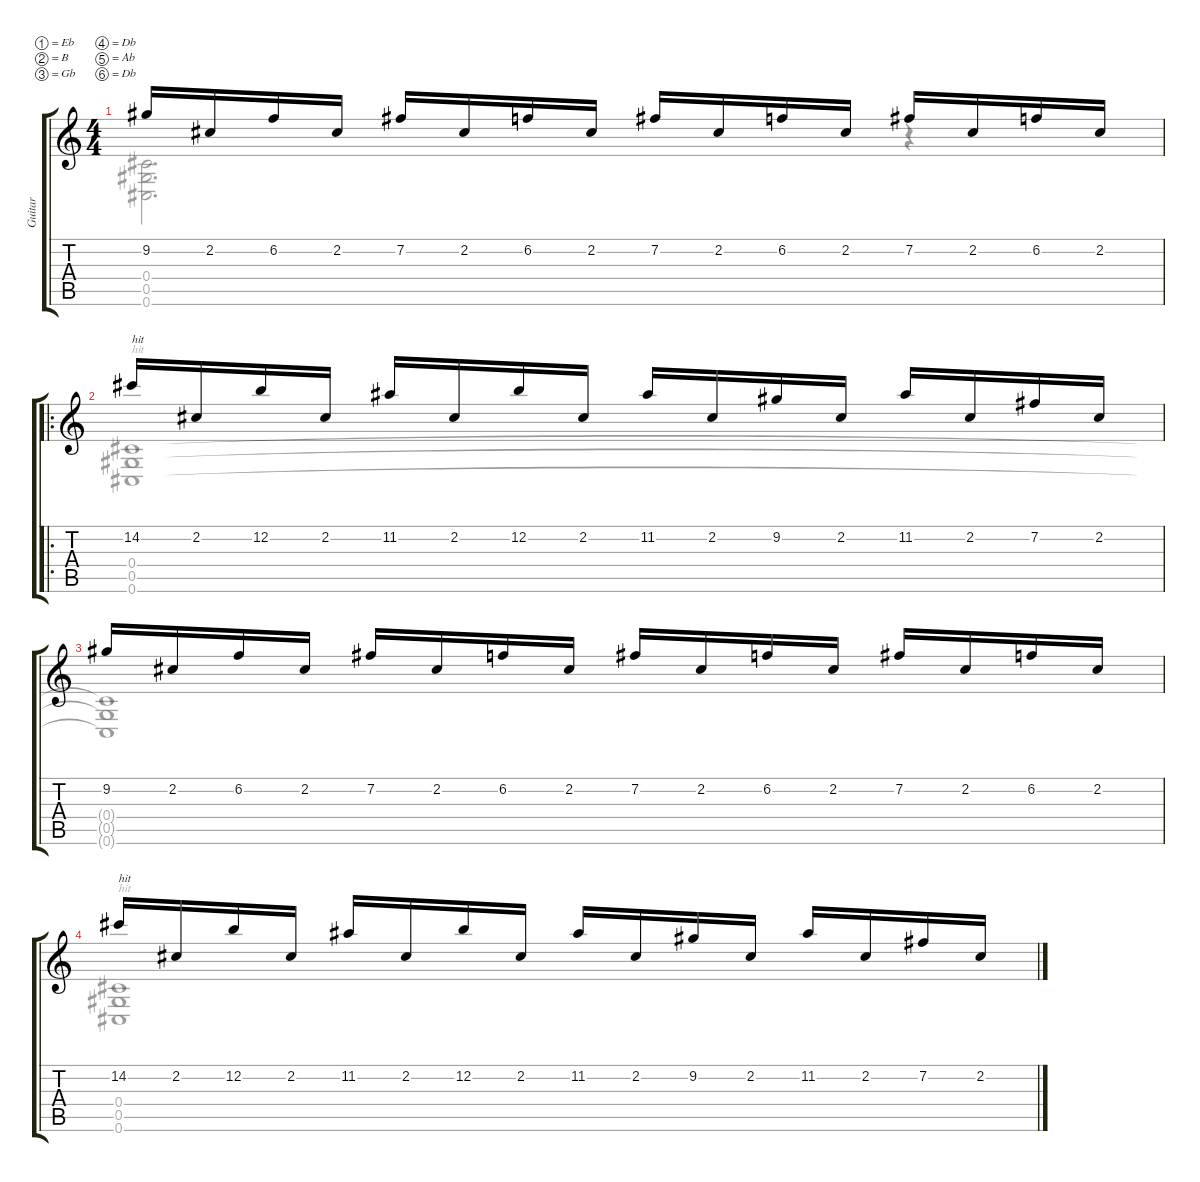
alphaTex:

\defaultSystemsLayout 4
\hideDynamics
\bracketExtendMode groupsimilarinstruments
\otherSystemsTrackNameOrientation horizontal
\track ("Steel Guitar" "Guitar") {instrument acousticguitarsteel}
\staff {score tabs}
\tuning (Eb4 B3 Gb3 Db3 Ab2 Db2)
\voice
\ts (4 4)
\tempo (120 hide)
\clef g2
\ks c
9.2{acc #}.16{dy mf beam Up} 2.2{acc #}.16{beam Up} 6.2.16{beam Up} 2.2{acc #}.16{beam Up} 7.2{acc #}.16{beam Up} 2.2{acc #}.16{beam Up} 6.2.16{beam Up} 2.2{acc #}.16{beam Up} 7.2{acc #}.16{beam Up} 2.2{acc #}.16{beam Up} 6.2.16{beam Up} 2.2{acc #}.16{beam Up} 7.2{acc #}.16{beam Up} 2.2{acc #}.16{beam Up} 6.2.16{beam Up} 2.2{acc #}.16{beam Up} |
\ro
14.2{acc #}.16{txt "hit" beam Up} 2.2{acc #}.16{beam Up} 12.2.16{beam Up} 2.2{acc #}.16{beam Up} 11.2{acc #}.16{beam Up} 2.2{acc #}.16{beam Up} 12.2.16{beam Up} 2.2{acc #}.16{beam Up} 11.2{acc #}.16{beam Up} 2.2{acc #}.16{beam Up} 9.2{acc #}.16{beam Up} 2.2{acc #}.16{beam Up} 11.2{acc #}.16{beam Up} 2.2{acc #}.16{beam Up} 7.2{acc #}.16{beam Up} 2.2{acc #}.16{beam Up} |
9.2{acc #}.16{beam Up} 2.2{acc #}.16{beam Up} 6.2.16{beam Up} 2.2{acc #}.16{beam Up} 7.2{acc #}.16{beam Up} 2.2{acc #}.16{beam Up} 6.2.16{beam Up} 2.2{acc #}.16{beam Up} 7.2{acc #}.16{beam Up} 2.2{acc #}.16{beam Up} 6.2.16{beam Up} 2.2{acc #}.16{beam Up} 7.2{acc #}.16{beam Up} 2.2{acc #}.16{beam Up} 6.2.16{beam Up} 2.2{acc #}.16{beam Up} |
14.2{acc #}.16{txt "hit" beam Up} 2.2{acc #}.16{beam Up} 12.2.16{beam Up} 2.2{acc #}.16{beam Up} 11.2{acc #}.16{beam Up} 2.2{acc #}.16{beam Up} 12.2.16{beam Up} 2.2{acc #}.16{beam Up} 11.2{acc #}.16{beam Up} 2.2{acc #}.16{beam Up} 9.2{acc #}.16{beam Up} 2.2{acc #}.16{beam Up} 11.2{acc #}.16{beam Up} 2.2{acc #}.16{beam Up} 7.2{acc #}.16{beam Up} 2.2{acc #}.16{beam Up}
\voice
\clef g2
\ottava regular
\simile none
\ks c
(0.4{t acc #} 0.5{t acc #} 0.6{t acc #}).2{d dy mf beam Down} r.4{beam Down} |
(0.6{acc #} 0.5{acc #} 0.4{acc #}).1{txt "hit" beam Down} |
(0.4{t acc #} 0.5{t acc #} 0.6{t acc #}).1{beam Down} |
(0.4{acc #} 0.5{acc #} 0.6{acc #}).1{txt "hit" beam Down}
